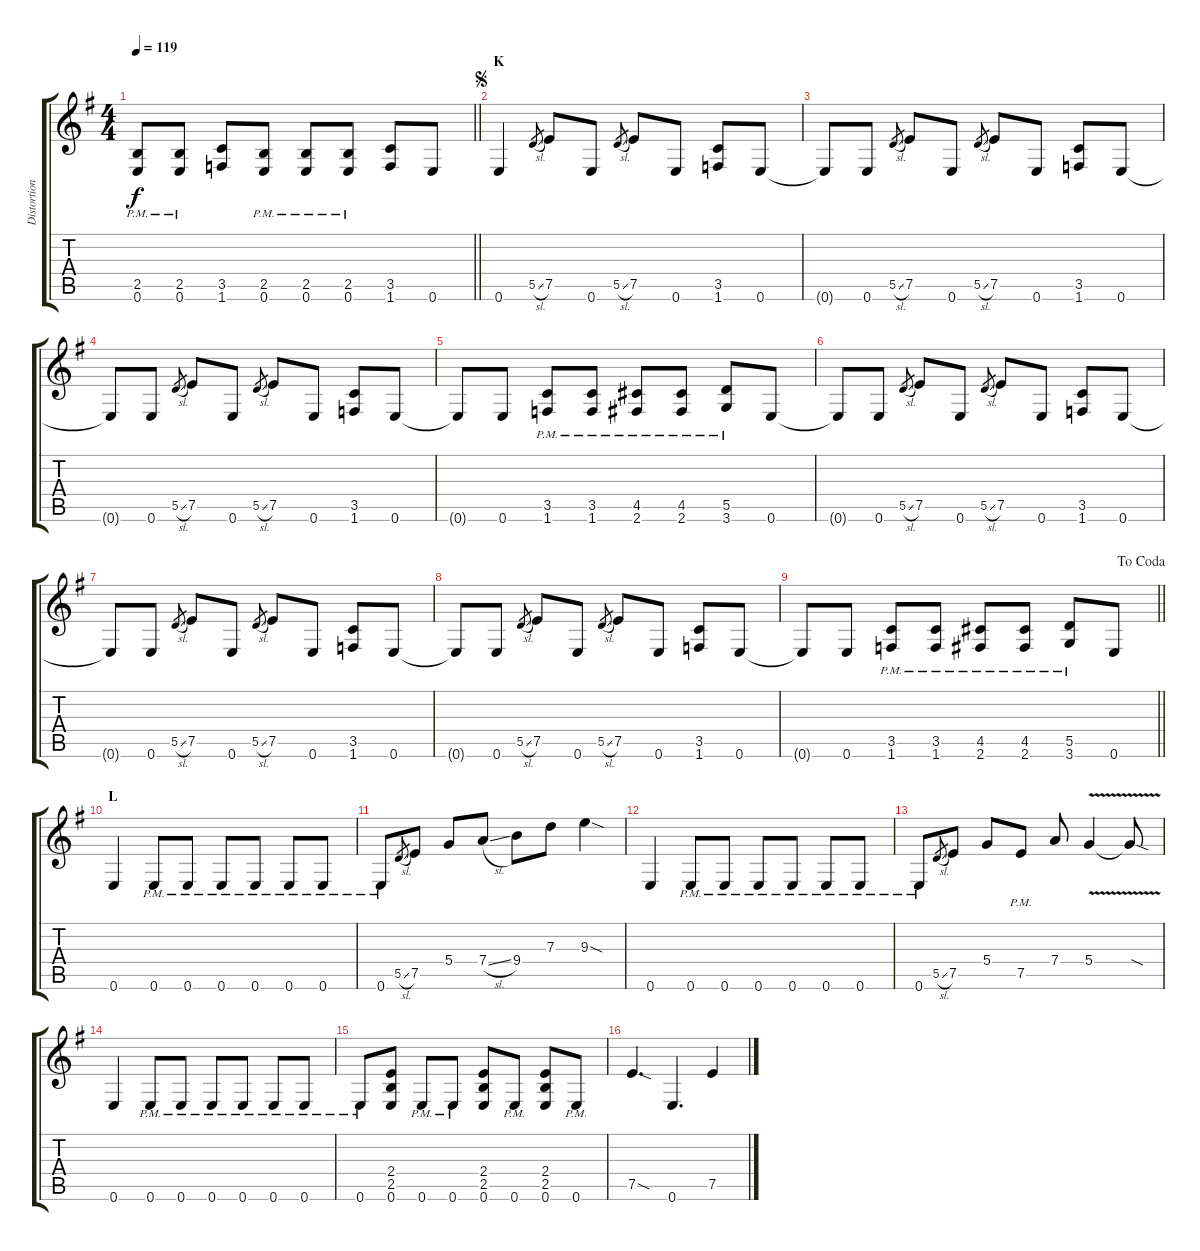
\track ("Distortion" "Distortion") {instrument distortionguitar}
\staff {score tabs}
\tuning (E4 B3 G3 D3 A2 E2) {hide}
\ts (4 4)
\tempo 119
\clef g2
\barLineRight lightlight
\ks g
(2.5{pm} 0.6{pm}).8{dy f} (2.5{pm} 0.6{pm}).8 (3.5 1.6).8 (2.5{pm} 0.6{pm}).8 (2.5{pm} 0.6{pm}).8 (2.5{pm} 0.6{pm}).8 (3.5 1.6).8 0.6.8 |
\section ("" "K")
\jump segno
0.6.4 5.5{sl}.8{gr} 7.5.8 0.6.8 5.5{sl}.8{gr} 7.5.8 0.6.8 (3.5 1.6).8 0.6.8 |
0.6{t}.8 0.6.8 5.5{sl}.8{gr} 7.5.8 0.6.8 5.5{sl}.8{gr} 7.5.8 0.6.8 (3.5 1.6).8 0.6.8 |
0.6{t}.8 0.6.8 5.5{sl}.8{gr} 7.5.8 0.6.8 5.5{sl}.8{gr} 7.5.8 0.6.8 (3.5 1.6).8 0.6.8 |
0.6{t}.8 0.6.8 (3.5{pm} 1.6{pm}).8 (3.5{pm} 1.6{pm}).8 (4.5{pm} 2.6{pm}).8 (4.5{pm} 2.6{pm}).8 (5.5{pm} 3.6{pm}).8 0.6.8 |
0.6{t}.8 0.6.8 5.5{sl}.8{gr} 7.5.8 0.6.8 5.5{sl}.8{gr} 7.5.8 0.6.8 (3.5 1.6).8 0.6.8 |
0.6{t}.8 0.6.8 5.5{sl}.8{gr} 7.5.8 0.6.8 5.5{sl}.8{gr} 7.5.8 0.6.8 (3.5 1.6).8 0.6.8 |
0.6{t}.8 0.6.8 5.5{sl}.8{gr} 7.5.8 0.6.8 5.5{sl}.8{gr} 7.5.8 0.6.8 (3.5 1.6).8 0.6.8 |
\jump dacoda
\barLineRight lightlight
0.6{t}.8 0.6.8 (3.5{pm} 1.6{pm}).8 (3.5{pm} 1.6{pm}).8 (4.5{pm} 2.6{pm}).8 (4.5{pm} 2.6{pm}).8 (5.5{pm} 3.6{pm}).8 0.6.8 |
\section ("" "L")
0.6.4 0.6{pm}.8 0.6{pm}.8 0.6{pm}.8 0.6{pm}.8 0.6{pm}.8 0.6{pm}.8 |
0.6{pm}.8 5.5{sl}.8{gr} 7.5.8 5.4.8 7.4{sl}.8 9.4.8 7.3.8 9.3{sod}.4 |
0.6.4 0.6{pm}.8 0.6{pm}.8 0.6{pm}.8 0.6{pm}.8 0.6{pm}.8 0.6{pm}.8 |
0.6{pm}.8 5.5{sl}.8{gr} 7.5.8 5.4.8 7.5{pm}.8 7.4.8 5.4{v}.4 5.4{sod t}.8 |
0.6.4 0.6{pm}.8 0.6{pm}.8 0.6{pm}.8 0.6{pm}.8 0.6{pm}.8 0.6{pm}.8 |
0.6{pm}.8 (2.4 2.5 0.6).8 0.6{pm}.8 0.6{pm}.8 (2.4 2.5 0.6).8 0.6{pm}.8 (2.4 2.5 0.6).8 0.6{pm}.8 |
7.5{sod}.4{d} 0.6.4{d} 7.5.4
